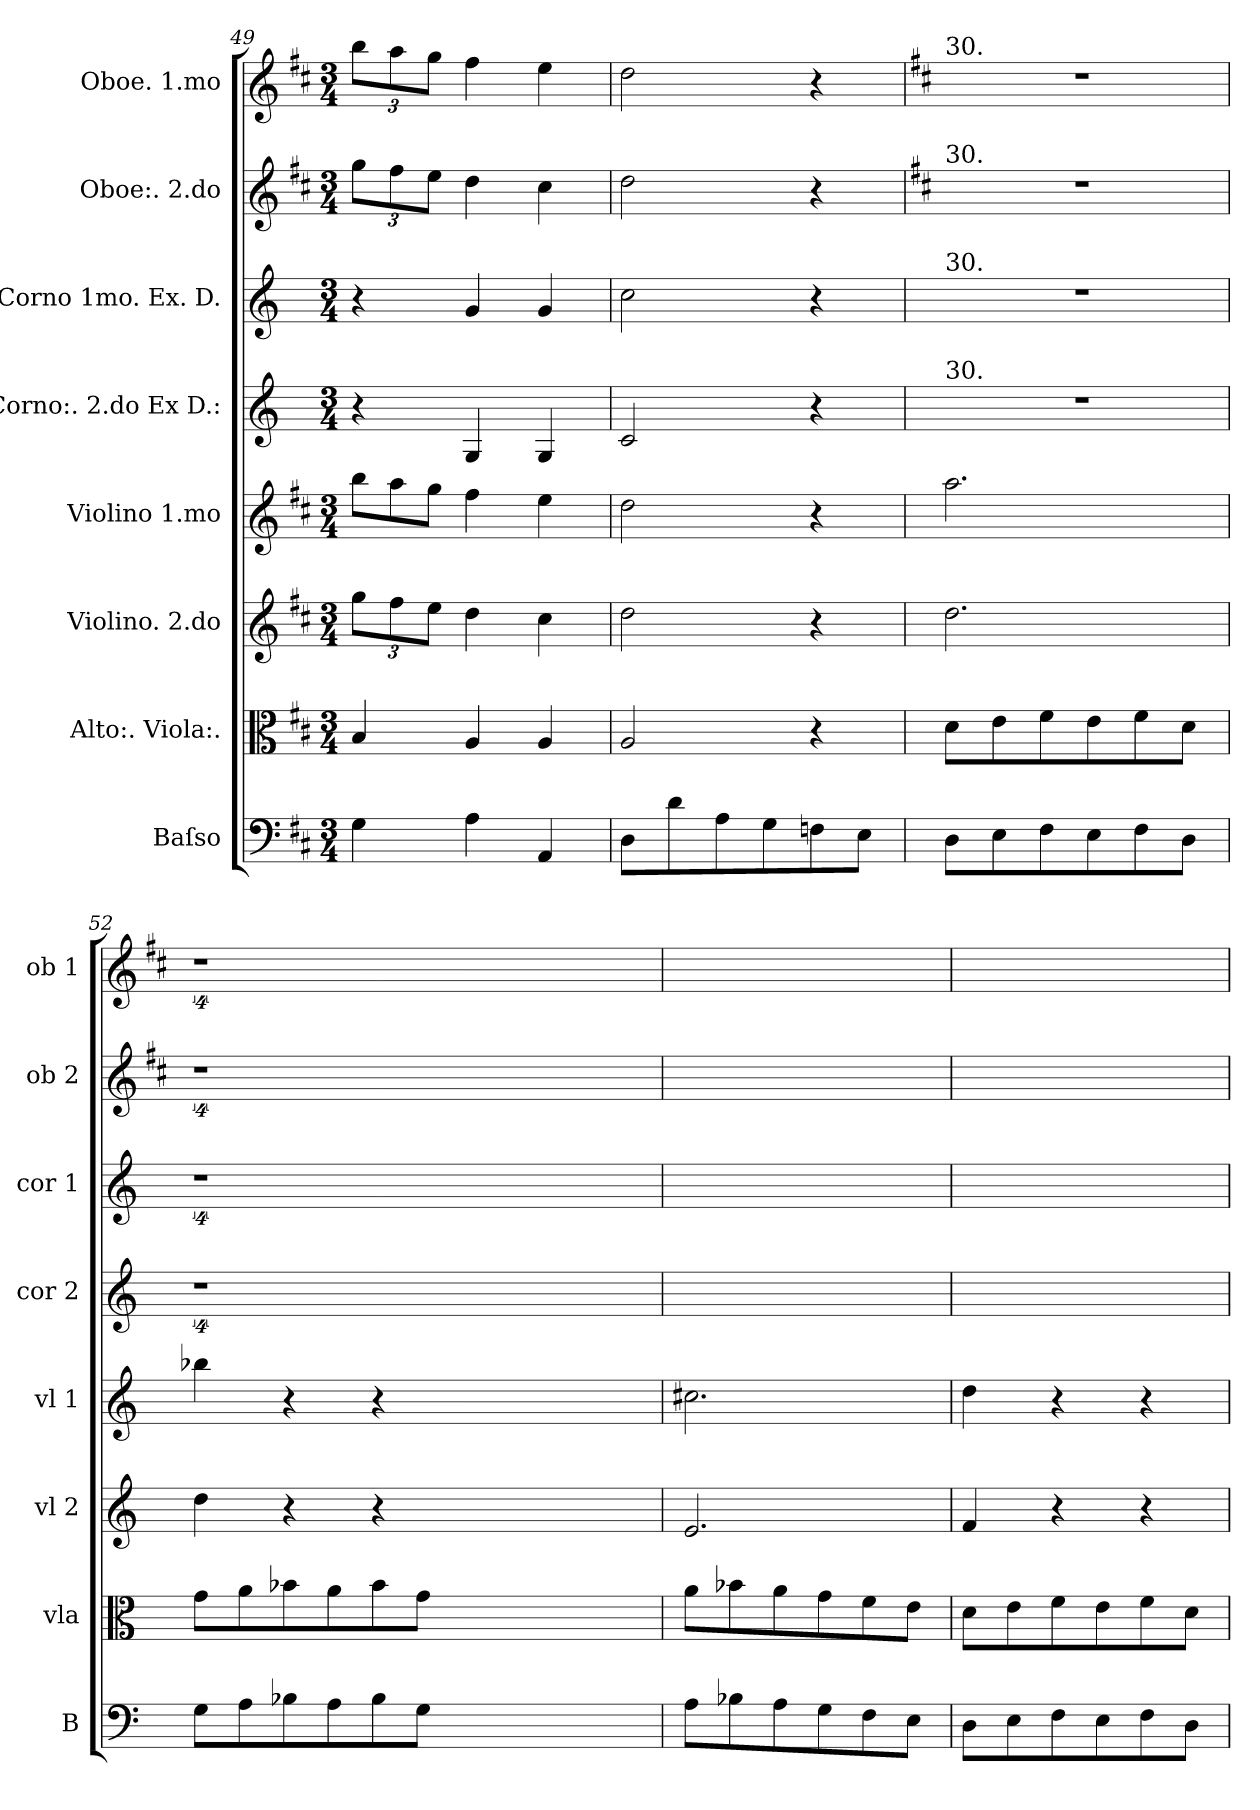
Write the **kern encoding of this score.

**kern	**kern	**kern	**kern	**kern	**kern	**kern	**kern
*part8	*part7	*part6	*part5	*part4	*part3	*part2	*part1
*staff8	*staff7	*staff6	*staff5	*staff4	*staff3	*staff2	*staff1
*I"Baſso	*I"Alto:. Viola:.	*I"Violino. 2.do	*I"Violino 1.mo	*I"Corno:. 2.do Ex D.:	*I"Corno 1mo. Ex. D.	*I"Oboe:. 2.do	*I"Oboe. 1.mo
*I'B	*I'vla	*I'vl 2	*I'vl 1	*I'cor 2	*I'cor 1	*I'ob 2	*I'ob 1
*clefF4	*clefC3	*clefG2	*clefG2	*clefG2	*clefG2	*clefG2	*clefG2
*	*	*	*	*ITrd6c10	*ITrd6c10	*	*
*k[f#c#]	*k[f#c#]	*k[f#c#]	*k[f#c#]	*k[f#c#]	*k[f#c#]	*k[f#c#]	*k[f#c#]
*D:	*D:	*D:	*D:	*	*	*D:	*D:
*M3/4	*M3/4	*M3/4	*M3/4	*M3/4	*M3/4	*M3/4	*M3/4
*	*	*	*Xtuplet	*	*	*	*
=49	=49	=49	=49	=49	=49	=49	=49
4G\	4B/	12gg\L	12bb\L	4r	4r	12gg\L	12bb\L
.	.	12ff#\	12aa\	.	.	12ff#\	12aa\
.	.	12ee\J	12gg\J	.	.	12ee\J	12gg\J
4A\	4A/	4dd\	4ff#\	4AA/	4A/	4dd\	4ff#\
4AA/	4A/	4cc#\	4ee\	4AA/	4A/	4cc#\	4ee\
=50	=50	=50	=50	=50	=50	=50	=50
8D\L	2A/	2dd\	2dd\	2D/	2d\	2dd\	2dd\
8d\	.	.	.	.	.	.	.
8A\	.	.	.	.	.	.	.
8G\	.	.	.	.	.	.	.
8Fn\	4r	4r	4r	4r	4r	4r	4r
8E\J	.	.	.	.	.	.	.
=51	=51	=51	=51	=51	=51	=51	=51
*k[]	*k[]	*k[]	*k[]	*	*	*	*
*a:	*a:	*a:	*a:	*	*	*	*
!	!	!	!	!	!	!	!LO:TX:a:t=30.
!	!	!	!	!	!	!LO:TX:a:t=30.	!
!	!	!	!	!	!LO:TX:a:t=30.	!	!
!	!	!	!	!LO:TX:a:t=30.	!	!	!
8D\L	8d\L	2.dd\	2.aa\	2.r	2.r	2.r	2.r
8E\	8e\	.	.	.	.	.	.
8F\	8f\	.	.	.	.	.	.
8E\	8e\	.	.	.	.	.	.
8F\	8f\	.	.	.	.	.	.
8D\J	8d\J	.	.	.	.	.	.
=52	=52	=52	=52	=52	=52	=52	=52
8G\L	8g\L	4dd\	4bb-X\	4%9r	4%9r	4%9r	4%9r
8A\	8a\	.	.	.	.	.	.
8B-X\	8b-X\	4r	4r	.	.	.	.
8A\	8a\	.	.	.	.	.	.
8B-\	8b-\	4r	4r	.	.	.	.
8G\J	8g\J	.	.	.	.	.	.
1.ryy	1.ryy	1.ryy	1.ryy	.	.	.	.
=53	=53	=53	=53	=53	=53	=53	=53
8A\L	8a\L	2.e/	2.cc#X\	2.ryy	2.ryy	2.ryy	2.ryy
8B-X\	8b-X\	.	.	.	.	.	.
8A\	8a\	.	.	.	.	.	.
8G\	8g\	.	.	.	.	.	.
8F\	8f\	.	.	.	.	.	.
8E\J	8e\J	.	.	.	.	.	.
=54	=54	=54	=54	=54	=54	=54	=54
8D\L	8d\L	4f/	4dd\	2.ryy	2.ryy	2.ryy	2.ryy
8E\	8e\	.	.	.	.	.	.
8F\	8f\	4r	4r	.	.	.	.
8E\	8e\	.	.	.	.	.	.
8F\	8f\	4r	4r	.	.	.	.
8D\J	8d\J	.	.	.	.	.	.
=	=	=	=	=	=	=	=
*-	*-	*-	*-	*-	*-	*-	*-
